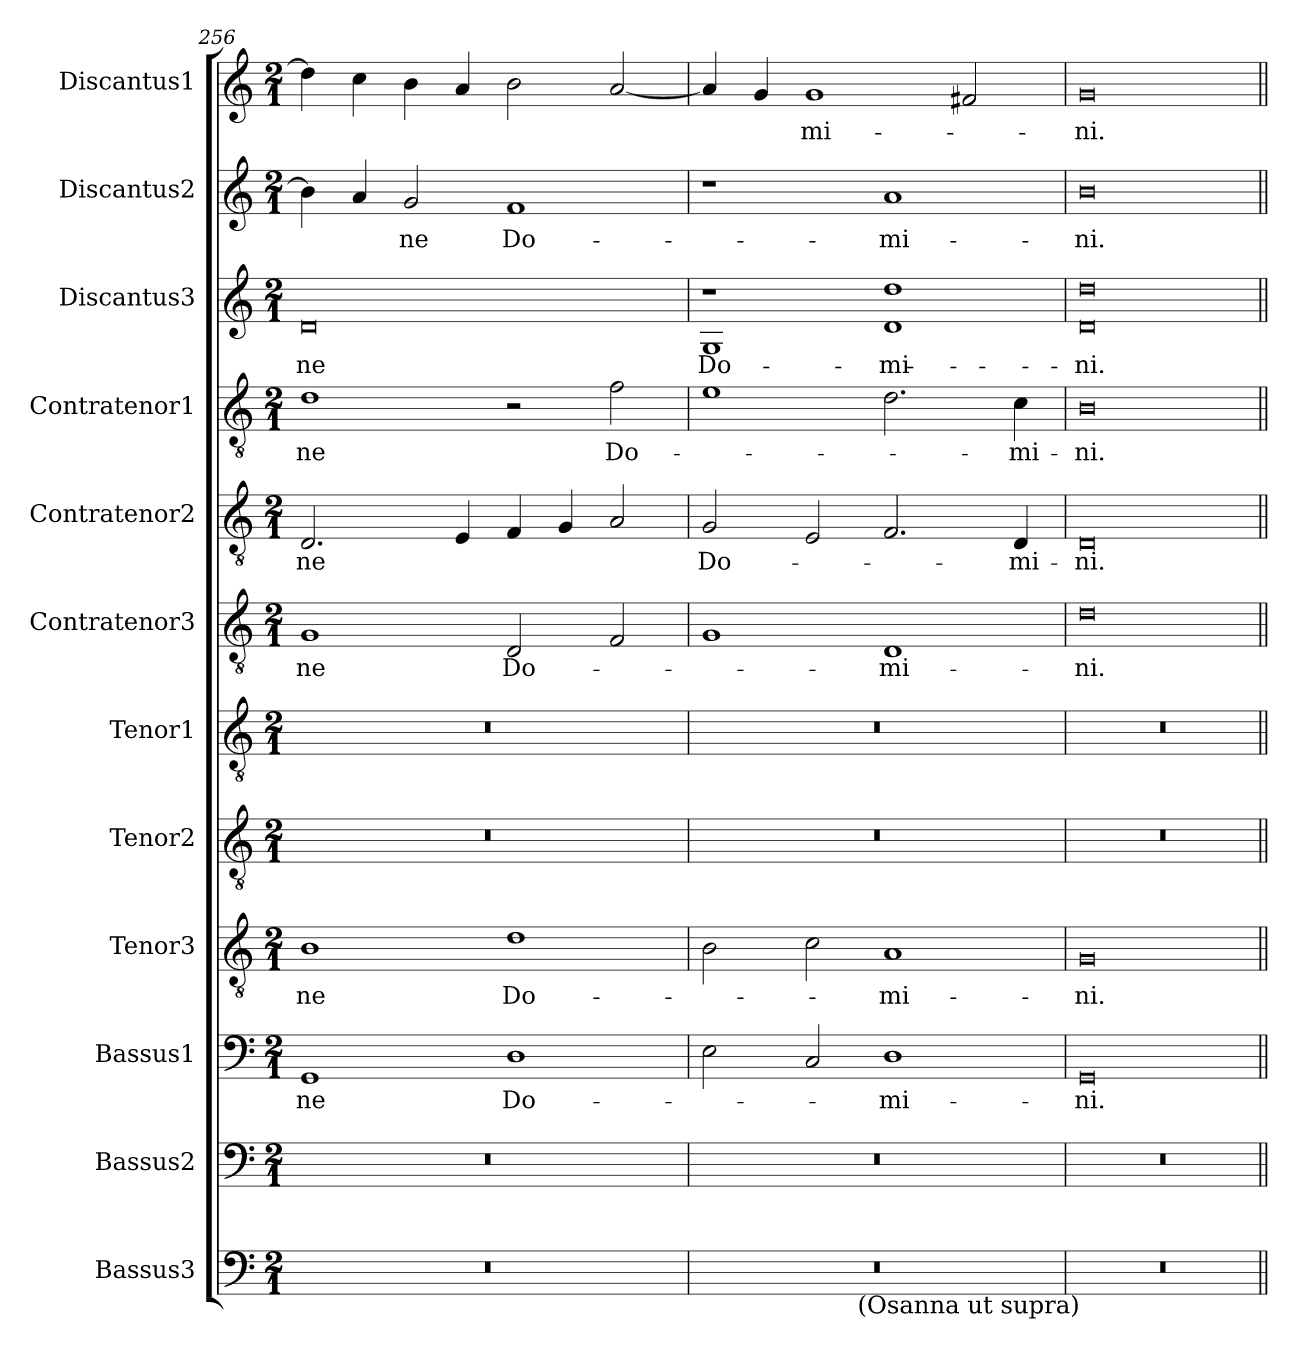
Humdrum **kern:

**kern	**kern	**kern	**text	**kern	**text	**kern	**kern	**kern	**text	**kern	**text	**kern	**text	**kern	**text	**kern	**text	**kern	**text
*part12	*part11	*part10	*part10	*part9	*part9	*part8	*part7	*part6	*part6	*part5	*part5	*part4	*part4	*part3	*part3	*part2	*part2	*part1	*part1
*staff12	*staff11	*staff10	*staff10	*staff9	*staff9	*staff8	*staff7	*staff6	*staff6	*staff5	*staff5	*staff4	*staff4	*staff3	*staff3	*staff2	*staff2	*staff1	*staff1
*I"Bassus3	*I"Bassus2	*I"Bassus1	*	*I"Tenor3	*	*I"Tenor2	*I"Tenor1	*I"Contratenor3	*	*I"Contratenor2	*	*I"Contratenor1	*	*I"Discantus3	*	*I"Discantus2	*	*I"Discantus1	*
*I'B3	*I'B2	*I'B1	*	*I'T3	*	*I'T2	*I'T1	*I'Ct3	*	*I'Ct2	*	*I'Ct1	*	*I'D3	*	*I'D2	*	*I'D1	*
*clefF4	*clefF4	*clefF4	*	*clefGv2	*	*clefGv2	*clefGv2	*clefGv2	*	*clefGv2	*	*clefGv2	*	*clefG2	*	*clefG2	*	*clefG2	*
*k[]	*k[]	*k[]	*	*k[]	*	*k[]	*k[]	*k[]	*	*k[]	*	*k[]	*	*k[]	*	*k[]	*	*k[]	*
*M2/1	*M2/1	*M2/1	*	*M2/1	*	*M2/1	*M2/1	*M2/1	*	*M2/1	*	*M2/1	*	*M2/1	*	*M2/1	*	*M2/1	*
=256	=256	=256	=256	=256	=256	=256	=256	=256	=256	=256	=256	=256	=256	=256	=256	=256	=256	=256	=256
0r	0r	1GG	-ne	1B	-ne	0r	0r	1G	-ne	2.D	-ne	1d	-ne	0d	-ne	4b]	.	4dd]	.
.	.	.	.	.	.	.	.	.	.	.	.	.	.	.	.	4a	.	4cc	.
.	.	.	.	.	.	.	.	.	.	.	.	.	.	.	.	2g	-ne	4b	.
.	.	.	.	.	.	.	.	.	.	4E	.	.	.	.	.	.	.	4a	.
.	.	1D	Do-	1d	Do-	.	.	2D	Do-	4F	.	2r	.	.	.	1f	Do-	2b	.
.	.	.	.	.	.	.	.	.	.	4G	.	.	.	.	.	.	.	.	.
.	.	.	.	.	.	.	.	2F	.	2A	.	2f	Do-	.	.	.	.	[2a	.
=257	=257	=257	=257	=257	=257	=257	=257	=257	=257	=257	=257	=257	=257	=257	=257	=257	=257	=257	=257
*	*	*	*	*	*	*	*	*	*	*	*	*	*	*^	*	*	*	*	*
0r	0r	2E	.	2B	.	0r	0r	1G	.	2G	Do-	1e	.	1r	1G	Do-	1r	.	4a]	.
.	.	.	.	.	.	.	.	.	.	.	.	.	.	.	.	.	.	.	4g	.
.	.	2C	.	2c	.	.	.	.	.	2E	.	.	.	.	.	.	.	.	1g	-mi-
.	.	1D	-mi-	1A	-mi-	.	.	1D	-mi-	2.F	.	2.d	.	1d 1dd	1ryy	-mi-	1a	-mi-	.	.
.	.	.	.	.	.	.	.	.	.	.	.	.	.	.	.	.	.	.	2f#X	.
.	.	.	.	.	.	.	.	.	.	4D	-mi-	4c	-mi-	.	.	.	.	.	.	.
=258	=258	=258	=258	=258	=258	=258	=258	=258	=258	=258	=258	=258	=258	=258	=258	=258	=258	=258	=258	=258
!LO:TX:b:rj:t=(Osanna ut supra)	!	!	!	!	!	!	!	!	!	!	!	!	!	!	!	!	!	!	!	!
0r	0r	0GG	-ni.	0G	-ni.	0r	0r	0d	-ni.	0D	-ni.	0B	-ni.	0d	0dd	-ni.	0b	-ni.	0g	-ni.
*	*	*	*	*	*	*	*	*	*	*	*	*	*	*v	*v	*	*	*	*	*
=||	=||	=||	=||	=||	=||	=||	=||	=||	=||	=||	=||	=||	=||	=||	=||	=||	=||	=||	=||
*-	*-	*-	*-	*-	*-	*-	*-	*-	*-	*-	*-	*-	*-	*-	*-	*-	*-	*-	*-
